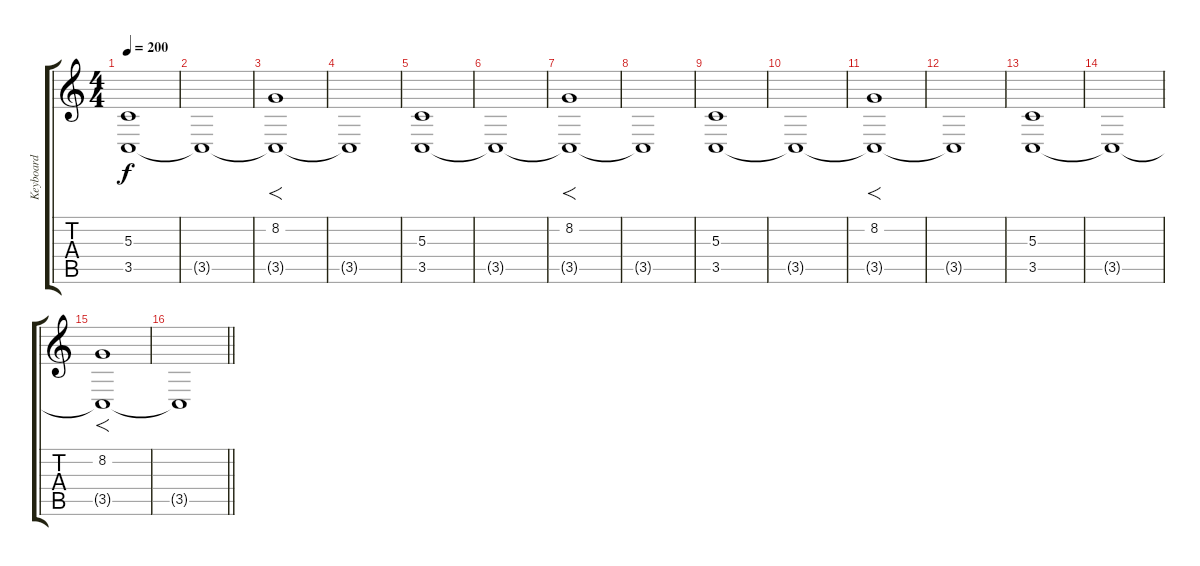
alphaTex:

\track ("Keyboard" "Keyboard") {instrument fx2soundtrack}
\staff {score tabs}
\tuning (E4 B3 G3 D3 A2 E2) {hide}
\ts (4 4)
\tempo 200
\clef g2
\ks c
(5.3 3.5).1{dy f} |
3.5{t}.1 |
(8.2 3.5{t}).1{f} |
3.5{t}.1 |
(5.3 3.5).1 |
3.5{t}.1 |
(8.2 3.5{t}).1{f} |
3.5{t}.1 |
(5.3 3.5).1 |
3.5{t}.1 |
(8.2 3.5{t}).1{f} |
3.5{t}.1 |
(5.3 3.5).1 |
3.5{t}.1 |
(8.2 3.5{t}).1{f} |
\barLineRight lightlight
3.5{t}.1
